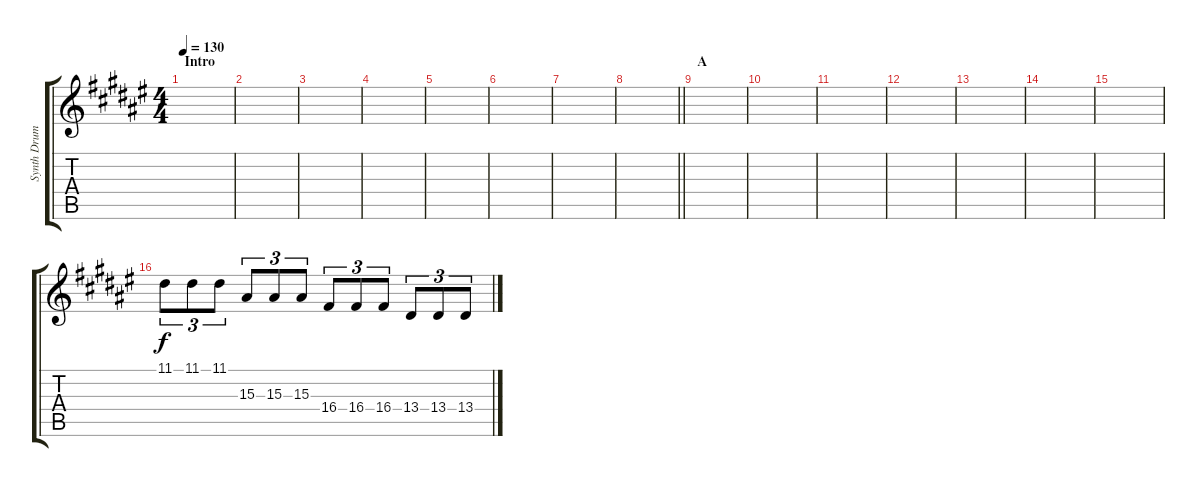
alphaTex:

\track ("Synth Drum" "Synth Drum") {instrument synthdrum}
\staff {score tabs}
\tuning (E4 B3 G3 D3 A2 E2) {hide}
\ts (4 4)
\section ("" "Intro")
\tempo 130
\clef g2
\ks d#minor
|
|
|
|
|
|
|
\barLineRight lightlight
|
\section ("" "A")
|
|
|
|
|
|
|
11.1.8{tu (3 2) balance 0} 11.1.8{tu (3 2) balance 16} 11.1.8{tu (3 2) balance 0} 15.3.8{tu (3 2) balance 16} 15.3.8{tu (3 2) balance 0} 15.3.8{tu (3 2) balance 16} 16.4.8{tu (3 2) balance 0} 16.4.8{tu (3 2) balance 0} 16.4.8{tu (3 2) balance 16} 13.4.8{tu (3 2) balance 0} 13.4.8{tu (3 2) balance 16} 13.4.8{tu (3 2)}
